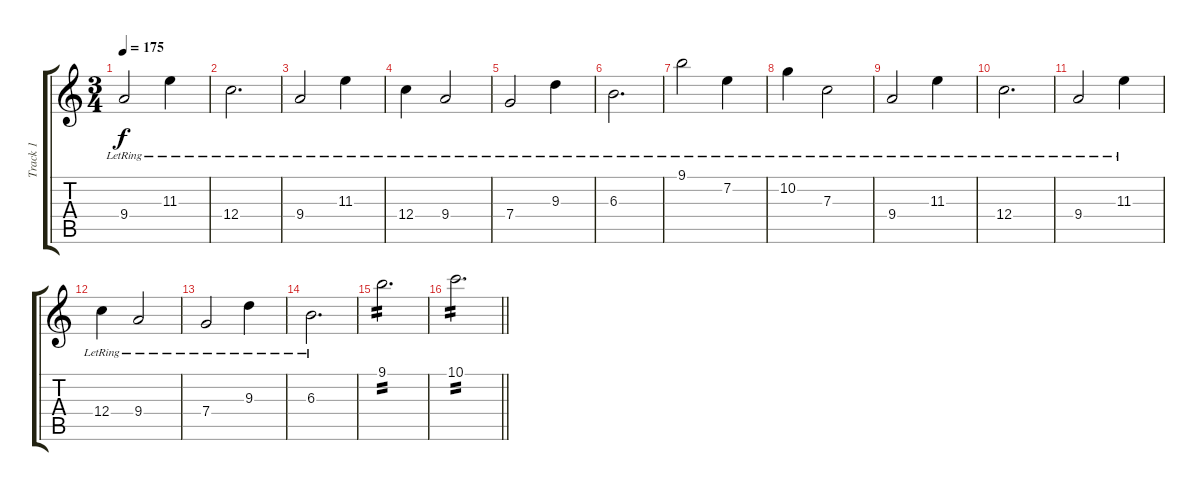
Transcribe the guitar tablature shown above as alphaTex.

\track ("Track 1" "Track 1") {instrument overdrivenguitar}
\staff {score tabs}
\tuning (D4 A3 F3 C3 G2 D2) {hide}
\ts (3 4)
\tempo 175
\clef g2
\ks c
9.4{lr}.2{dy f instrument overdrivenguitar} 11.3{lr}.4 |
12.4{lr}.2{d} |
9.4{lr}.2 11.3{lr}.4 |
12.4{lr}.4 9.4{lr}.2 |
7.4{lr}.2 9.3{lr}.4 |
6.3{lr}.2{d} |
9.1{lr}.2 7.2{lr}.4 |
10.2{lr}.4 7.3{lr}.2 |
9.4{lr}.2 11.3{lr}.4 |
12.4{lr}.2{d} |
9.4{lr}.2 11.3{lr}.4 |
12.4{lr}.4 9.4{lr}.2 |
7.4{lr}.2 9.3{lr}.4 |
6.3{lr}.2{d} |
9.1.2{d tp 2} |
\barLineRight lightlight
10.1.2{d tp 2}
